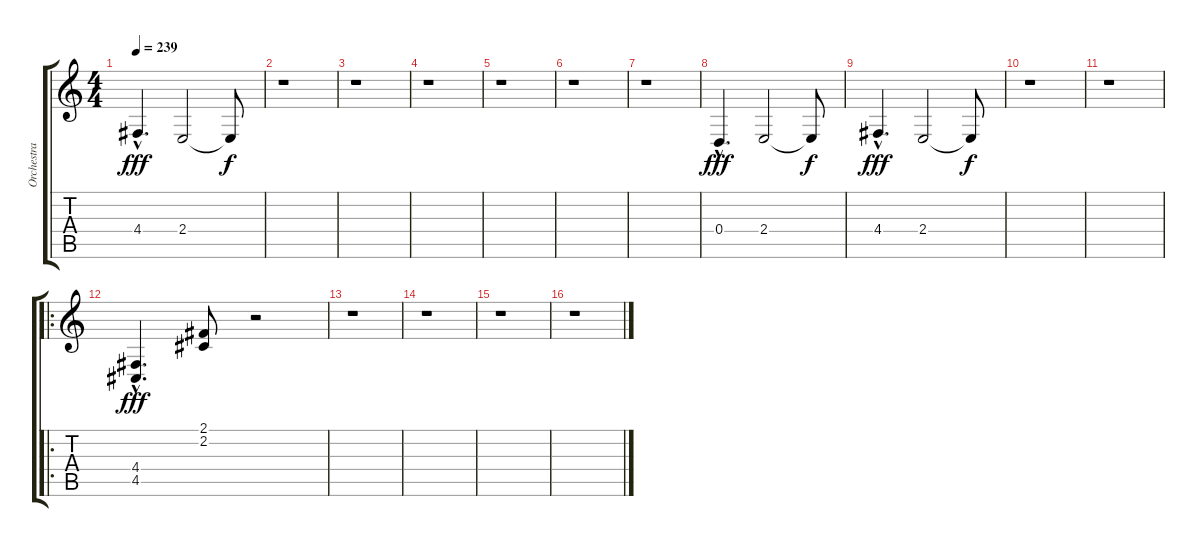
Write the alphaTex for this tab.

\track ("Orchestra Hit" "Orchestra ") {instrument orchestrahit}
\staff {score tabs}
\tuning (E4 B3 G3 D3 A2 E2) {hide}
\ts (4 4)
\tempo 239
\clef g2
\ks c
4.4{hac}.4{d dy fff} 2.4.2 2.4{t}.8{dy f} |
r.1 |
r.1 |
r.1 |
r.1 |
r.1 |
r.1 |
0.4{hac}.4{d dy fff} 2.4.2 2.4{t}.8{dy f} |
4.4{hac}.4{d dy fff} 2.4.2 2.4{t}.8{dy f} |
r.1 |
r.1 |
\ro
(4.4{hac} 4.5{hac}).4{d dy fff} (2.1 2.2).8 r.2 |
r.1 |
r.1 |
r.1 |
r.1
